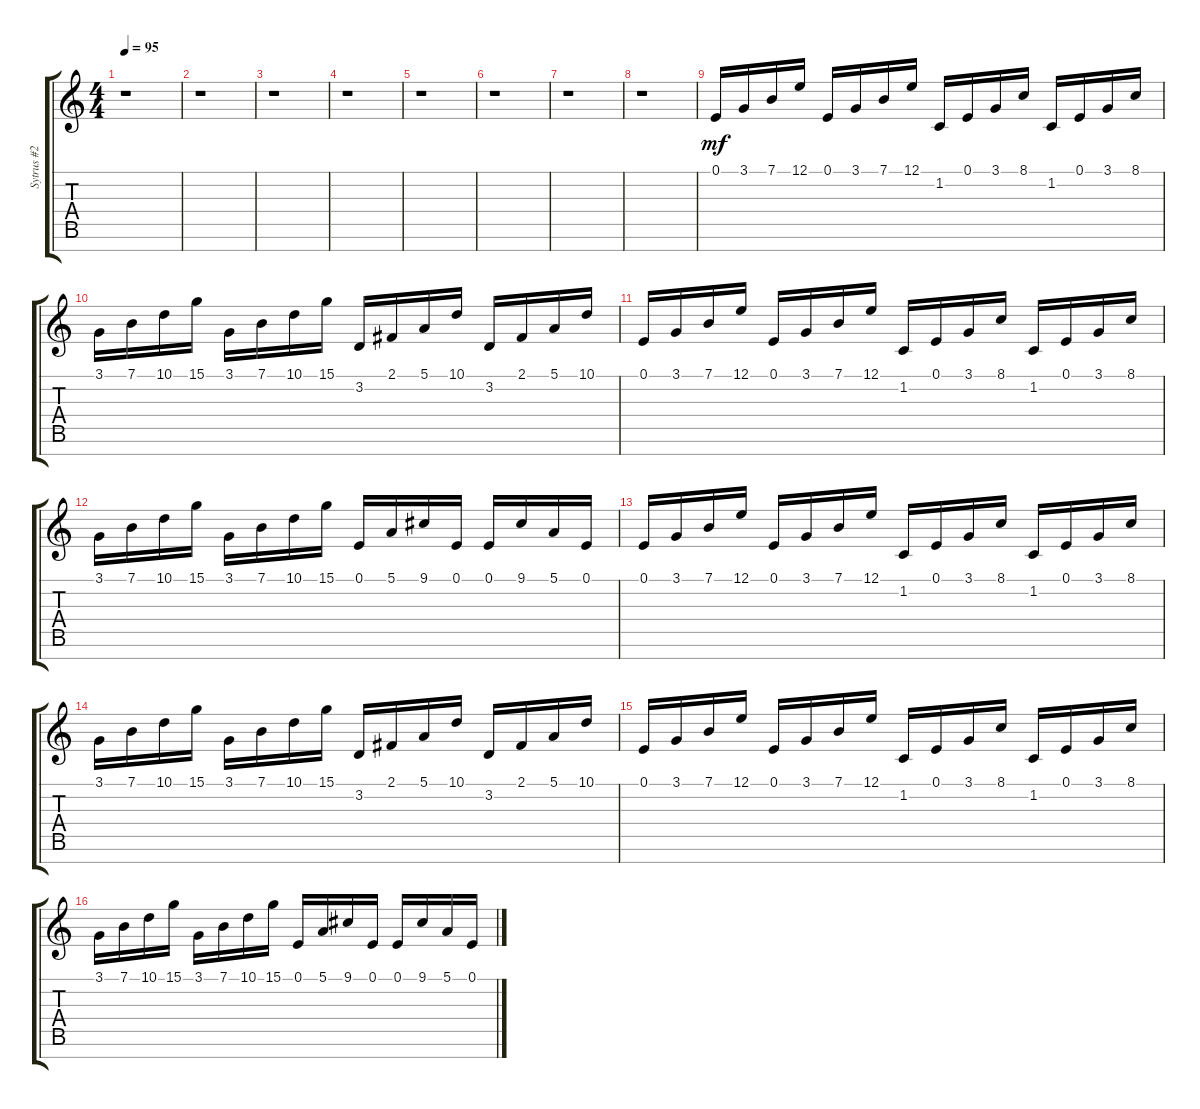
\track ("Sytrus #2 (Staff 1)" "Sytrus #2 ") {instrument lead6voice}
\staff {score tabs}
\tuning (E4 B3 G3 D3 A2 E2 B1) {hide}
\ts (4 4)
\tempo 95
\clef g2
\ks c
r.1{dy mf instrument lead6voice} |
r.1 |
r.1 |
r.1 |
r.1 |
r.1 |
r.1 |
r.1 |
0.1.16 3.1.16 7.1.16 12.1.16 0.1.16 3.1.16 7.1.16 12.1.16 1.2.16 0.1.16 3.1.16 8.1.16 1.2.16 0.1.16 3.1.16 8.1.16 |
3.1.16 7.1.16 10.1.16 15.1.16 3.1.16 7.1.16 10.1.16 15.1.16 3.2.16 2.1.16 5.1.16 10.1.16 3.2.16 2.1.16 5.1.16 10.1.16 |
0.1.16 3.1.16 7.1.16 12.1.16 0.1.16 3.1.16 7.1.16 12.1.16 1.2.16 0.1.16 3.1.16 8.1.16 1.2.16 0.1.16 3.1.16 8.1.16 |
3.1.16 7.1.16 10.1.16 15.1.16 3.1.16 7.1.16 10.1.16 15.1.16 0.1.16 5.1.16 9.1.16 0.1.16 0.1.16 9.1.16 5.1.16 0.1.16 |
0.1.16 3.1.16 7.1.16 12.1.16 0.1.16 3.1.16 7.1.16 12.1.16 1.2.16 0.1.16 3.1.16 8.1.16 1.2.16 0.1.16 3.1.16 8.1.16 |
3.1.16 7.1.16 10.1.16 15.1.16 3.1.16 7.1.16 10.1.16 15.1.16 3.2.16 2.1.16 5.1.16 10.1.16 3.2.16 2.1.16 5.1.16 10.1.16 |
0.1.16 3.1.16 7.1.16 12.1.16 0.1.16 3.1.16 7.1.16 12.1.16 1.2.16 0.1.16 3.1.16 8.1.16 1.2.16 0.1.16 3.1.16 8.1.16 |
3.1.16 7.1.16 10.1.16 15.1.16 3.1.16 7.1.16 10.1.16 15.1.16 0.1.16 5.1.16 9.1.16 0.1.16 0.1.16 9.1.16 5.1.16 0.1.16
